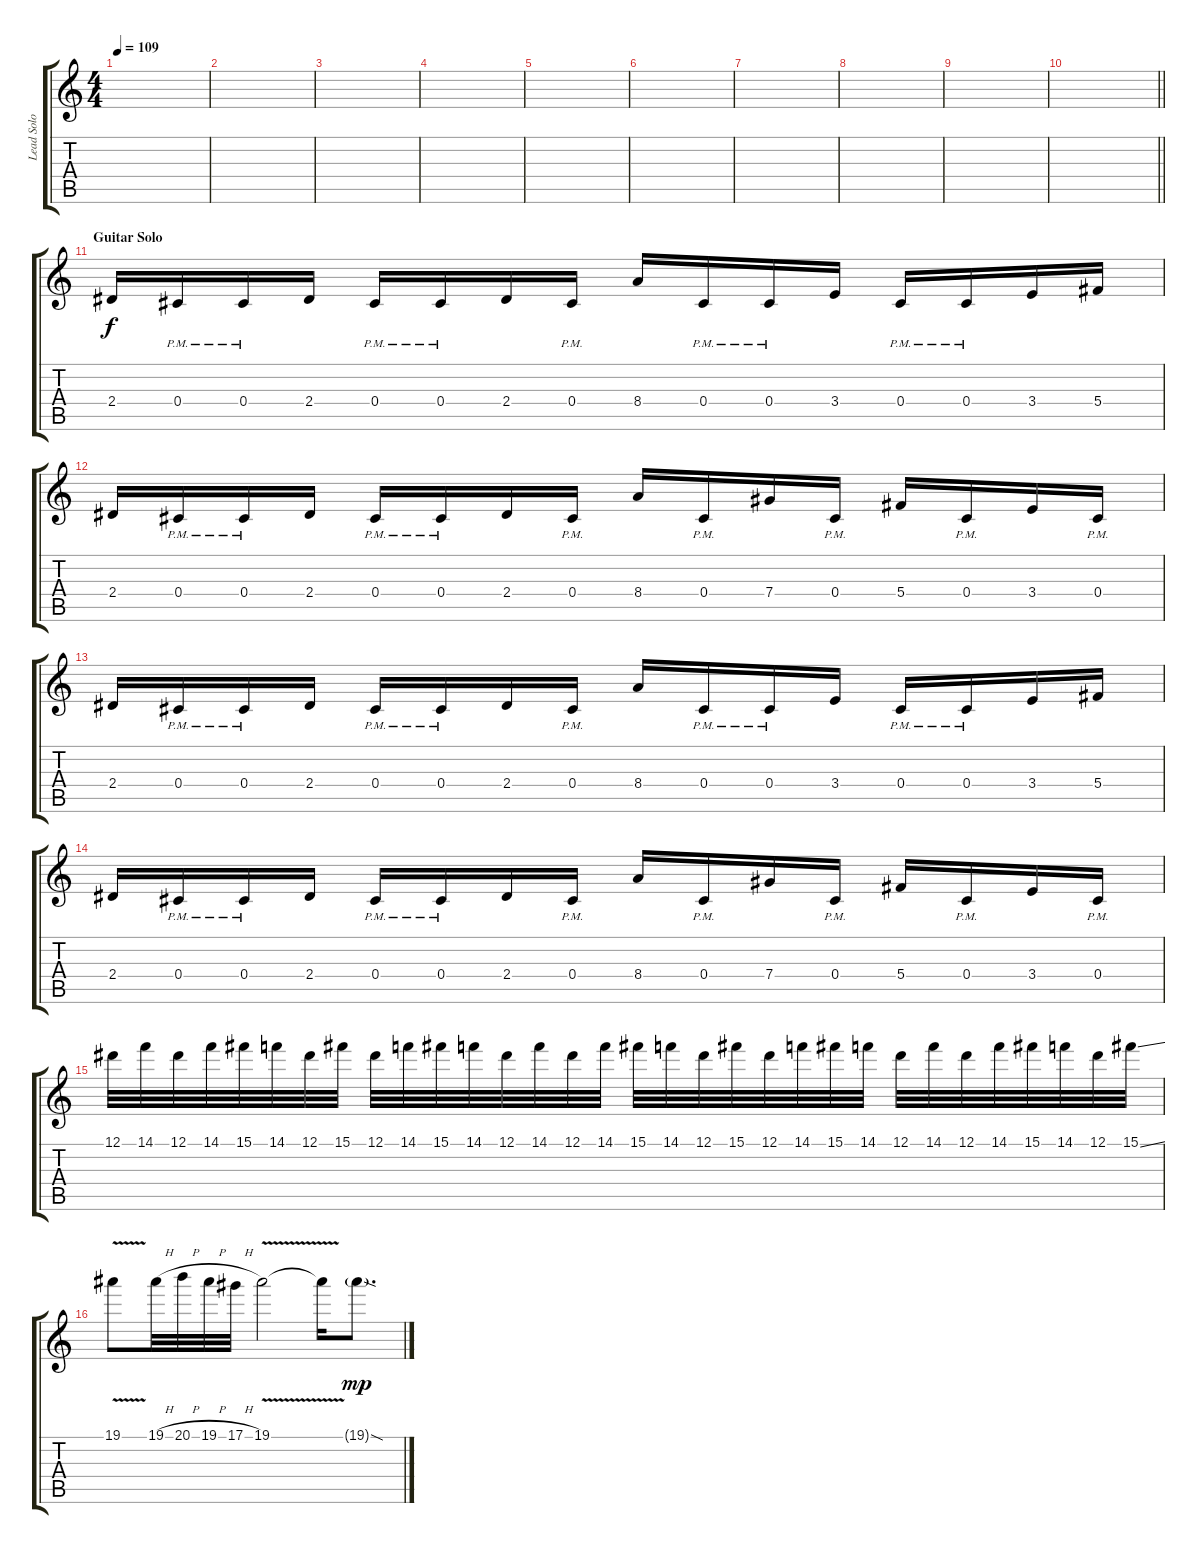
\track ("Lead Solo" "Lead Solo") {instrument distortionguitar}
\staff {score tabs}
\tuning (Eb4 Bb3 Gb3 Db3 Ab2 Eb2) {hide}
\ts (4 4)
\tempo 109
\clef g2
\ks c
|
|
|
|
|
|
|
|
|
\barLineRight lightlight
|
\section ("" "Guitar Solo")
2.4.16 0.4{pm}.16 0.4{pm}.16 2.4.16 0.4{pm}.16 0.4{pm}.16 2.4.16 0.4{pm}.16 8.4.16 0.4{pm}.16 0.4{pm}.16 3.4.16 0.4{pm}.16 0.4{pm}.16 3.4.16 5.4.16 |
2.4.16 0.4{pm}.16 0.4{pm}.16 2.4.16 0.4{pm}.16 0.4{pm}.16 2.4.16 0.4{pm}.16 8.4.16 0.4{pm}.16 7.4.16 0.4{pm}.16 5.4.16 0.4{pm}.16 3.4.16 0.4{pm}.16 |
2.4.16 0.4{pm}.16 0.4{pm}.16 2.4.16 0.4{pm}.16 0.4{pm}.16 2.4.16 0.4{pm}.16 8.4.16 0.4{pm}.16 0.4{pm}.16 3.4.16 0.4{pm}.16 0.4{pm}.16 3.4.16 5.4.16 |
2.4.16 0.4{pm}.16 0.4{pm}.16 2.4.16 0.4{pm}.16 0.4{pm}.16 2.4.16 0.4{pm}.16 8.4.16 0.4{pm}.16 7.4.16 0.4{pm}.16 5.4.16 0.4{pm}.16 3.4.16 0.4{pm}.16 |
12.1.32 14.1.32 12.1.32 14.1.32 15.1.32 14.1.32 12.1.32 15.1.32 12.1.32 14.1.32 15.1.32 14.1.32 12.1.32 14.1.32 12.1.32 14.1.32 15.1.32 14.1.32 12.1.32 15.1.32 12.1.32 14.1.32 15.1.32 14.1.32 12.1.32 14.1.32 12.1.32 14.1.32 15.1.32 14.1.32 12.1.32 15.1{ss}.32 |
19.1{v}.8 19.1{h}.32 20.1{h}.32 19.1{h}.32 17.1{h}.32 19.1{v}.2 19.1{t}.16 19.1{sod g}.8{d dy mp}
